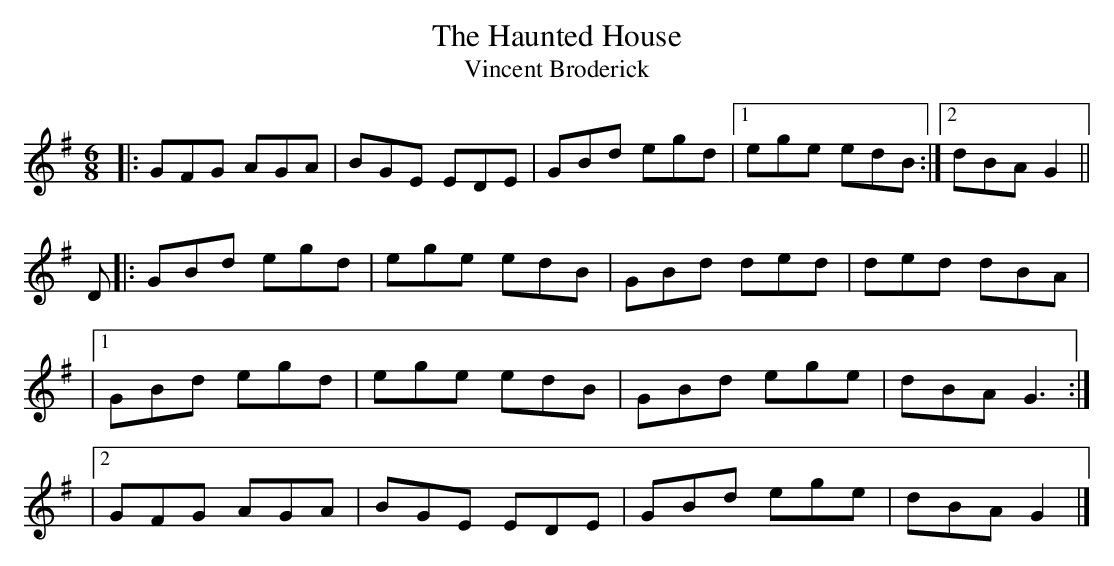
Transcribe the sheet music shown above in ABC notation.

X:1
T: The Haunted House
T: Vincent Broderick
M:6/8
L:1/8
K:Gmaj
|:GFG AGA|BGE EDE|GBd egd|1 ege edB:|2 dBA G2||
D|:GBd egd|ege edB|GBd ded|ded dBA|
|1 GBd egd|ege edB|GBd ege|dBA G3:|
|2 GFG AGA|BGE EDE|GBd ege|dBA G2|]
